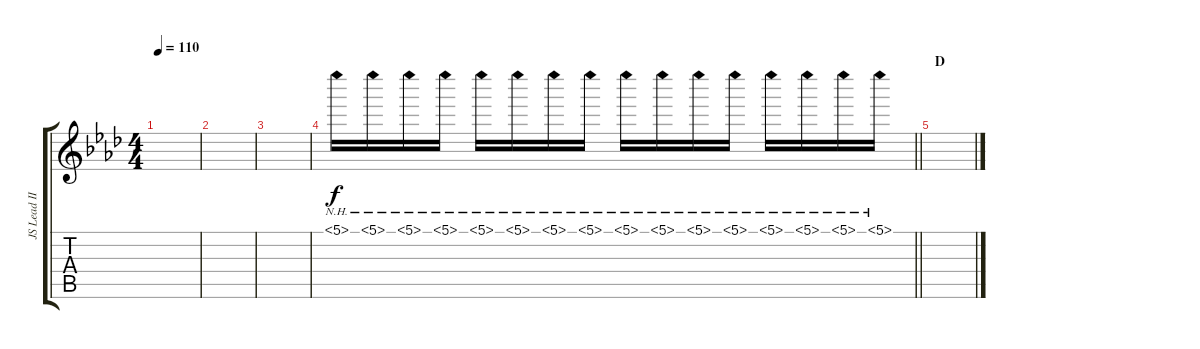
\track ("JS Lead II" "JS Lead II") {instrument overdrivenguitar}
\staff {score tabs}
\tuning (Eb4 Bb3 Gb3 Db3 Ab2 Eb2) {hide}
\ts (4 4)
\tempo 110
\clef g2
\ks ab
|
|
|
\barLineRight lightlight
5.1{nh}.16{volume 16} 5.1{nh}.16 5.1{nh}.16 5.1{nh}.16 5.1{nh}.16 5.1{nh}.16 5.1{nh}.16 5.1{nh}.16 5.1{nh}.16 5.1{nh}.16 5.1{nh}.16 5.1{nh}.16 5.1{nh}.16{volume 9} 5.1{nh}.16 5.1{nh}.16 5.1{nh}.16 |
\section ("" "D")
